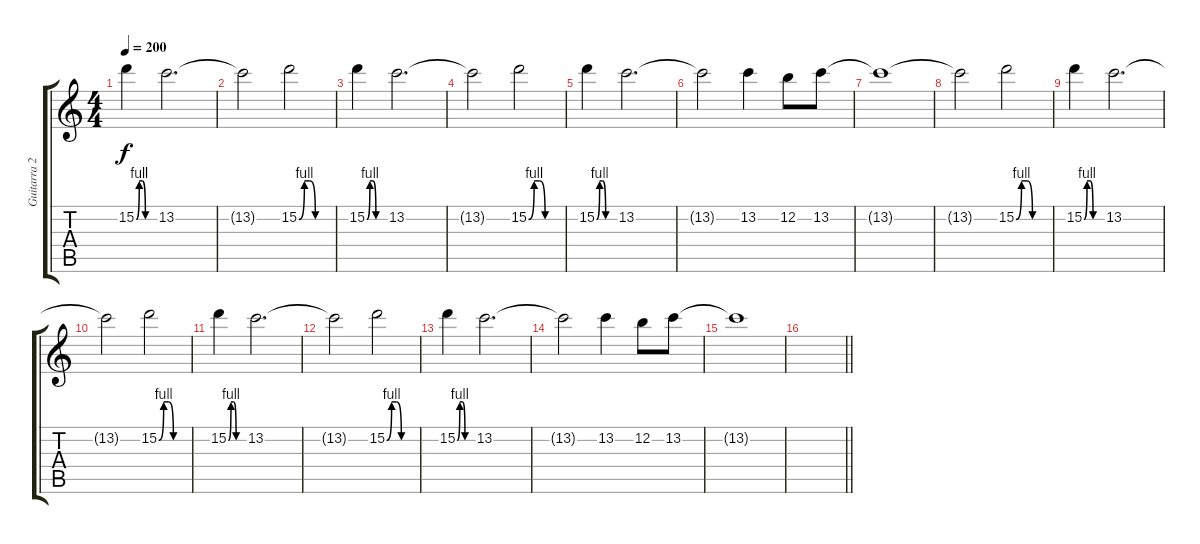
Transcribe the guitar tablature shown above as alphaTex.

\track ("Guitarra 2da" "Guitarra 2") {instrument distortionguitar}
\staff {score tabs}
\tuning (E4 B3 G3 D3 A2 E2) {hide}
\ts (4 4)
\tempo 200
\clef g2
\ks c
15.2{be (custom 0 0 10 4 20 4 30 0 60 0)}.4{dy f} 13.2.2{d} |
13.2{t}.2 15.2{be (custom 0 0 10 4 20 4 30 0 60 0)}.2 |
15.2{be (custom 0 0 10 4 20 4 30 0 60 0)}.4 13.2.2{d} |
13.2{t}.2 15.2{be (custom 0 0 10 4 20 4 30 0 60 0)}.2 |
15.2{be (custom 0 0 10 4 20 4 30 0 60 0)}.4 13.2.2{d} |
13.2{t}.2 13.2.4 12.2.8 13.2.8 |
13.2{t}.1 |
13.2{t}.2 15.2{be (custom 0 0 10 4 20 4 30 0 60 0)}.2 |
15.2{be (custom 0 0 10 4 20 4 30 0 60 0)}.4 13.2.2{d} |
13.2{t}.2 15.2{be (custom 0 0 10 4 20 4 30 0 60 0)}.2 |
15.2{be (custom 0 0 10 4 20 4 30 0 60 0)}.4 13.2.2{d} |
13.2{t}.2 15.2{be (custom 0 0 10 4 20 4 30 0 60 0)}.2 |
15.2{be (custom 0 0 10 4 20 4 30 0 60 0)}.4 13.2.2{d} |
13.2{t}.2 13.2.4 12.2.8 13.2.8 |
13.2{t}.1 |
\barLineRight lightlight
